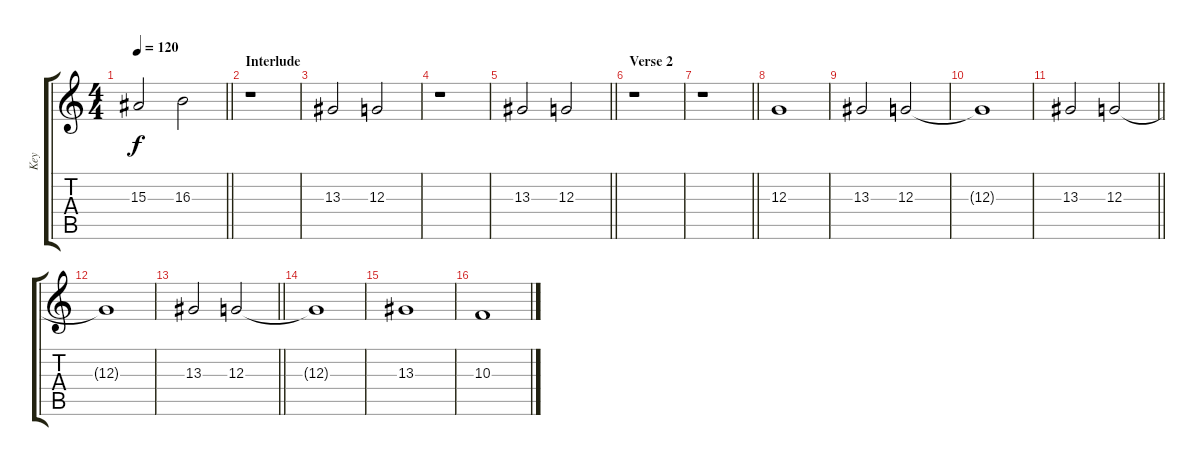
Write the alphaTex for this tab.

\track ("Key" "Key") {instrument synthvoice}
\staff {score tabs}
\tuning (E4 B3 G3 D3 A2 E2) {hide}
\ts (4 4)
\tempo 120
\clef g2
\barLineRight lightlight
\ks c
15.3.2{dy f} 16.3.2 |
\section ("" "Interlude")
r.1 |
13.3.2 12.3.2 |
r.1 |
\barLineRight lightlight
13.3.2 12.3.2 |
\section ("" "Verse 2")
r.1 |
\barLineRight lightlight
r.1 |
12.3.1 |
13.3.2 12.3.2 |
12.3{t}.1 |
\barLineRight lightlight
13.3.2 12.3.2 |
12.3{t}.1 |
\barLineRight lightlight
13.3.2 12.3.2 |
12.3{t}.1 |
13.3.1 |
10.3.1
